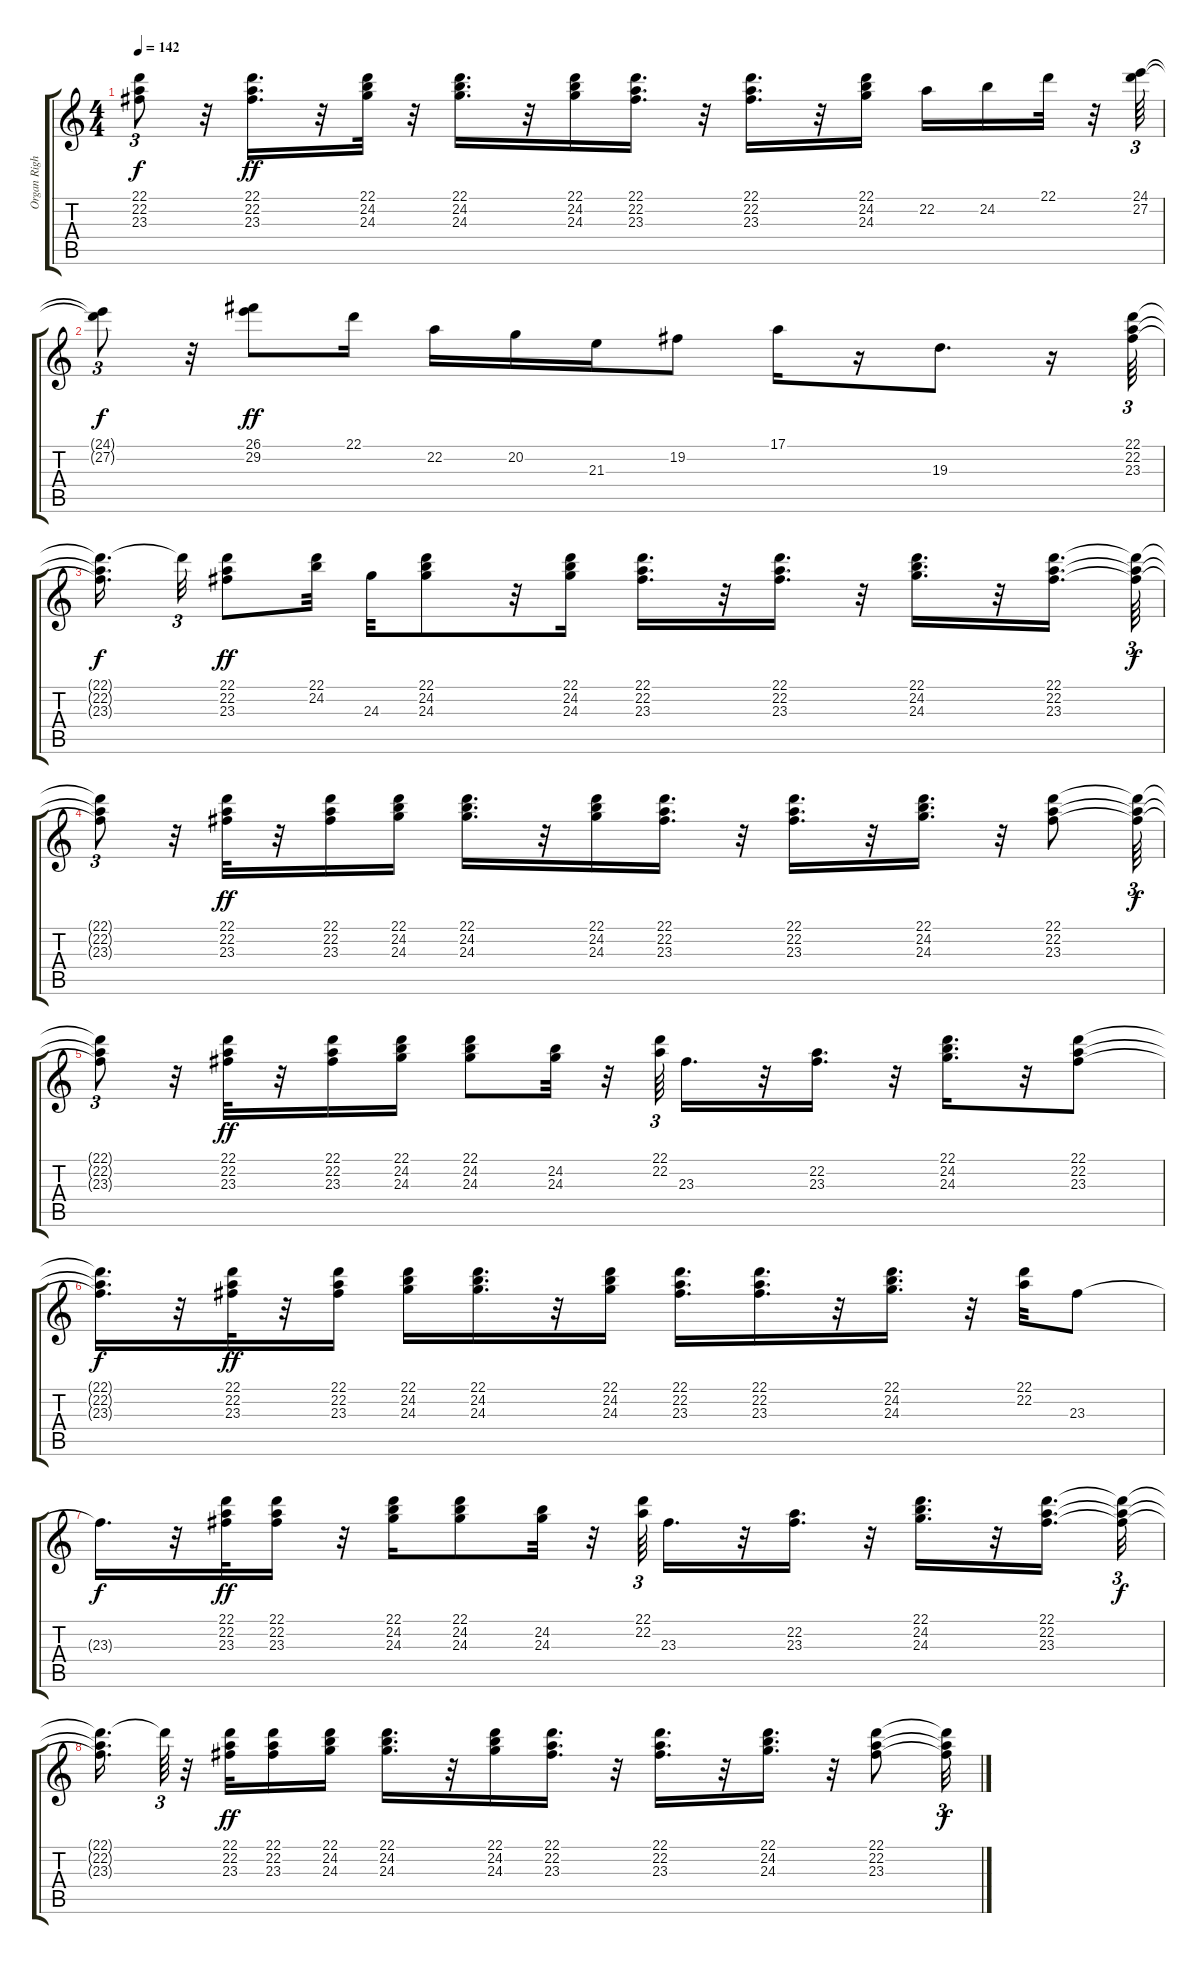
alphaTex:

\track ("Organ Right" "Organ Righ") {instrument percussiveorgan}
\staff {score tabs}
\tuning (E4 B3 G3 D3 A2 E2) {hide}
\ts (4 4)
\tempo 142
\clef g2
\ks c
(22.1{t} 22.2{t} 23.3{t}).8{tu (3 2) dy f} r.32 (22.1 22.2 23.3).16{d dy ff} r.32 (22.1 24.2 24.3).32 r.32 (22.1 24.2 24.3).16{d} r.32 (22.1 24.2 24.3).16 (22.1 22.2 23.3).16{d} r.32 (22.1 22.2 23.3).16{d} r.32 (22.1 24.2 24.3).16 22.2.16 24.2.16 22.1.32 r.32 (24.1 27.2).64{tu (3 2)} |
(24.1{t} 27.2{t}).8{tu (3 2) dy f} r.32 (26.1 29.2).8{dy ff} 22.1.16 22.2.16 20.2.16 21.3.16 19.2.8 17.1.16 r.16 19.3.8{d} r.16 (22.1 22.2 23.3).64{tu (3 2)} |
(22.1{t} 22.2{t} 23.3{t}).16{d dy f} 22.1{t}.32{tu (3 2)} (22.1 22.2 23.3).8{dy ff} (22.1 24.2).32 24.3.32 (22.1 24.2 24.3).8 r.32 (22.1 24.2 24.3).16 (22.1 22.2 23.3).16{d} r.32 (22.1 22.2 23.3).16{d} r.32 (22.1 24.2 24.3).16{d} r.32 (22.1 22.2 23.3).16{d} (22.1{t} 22.2{t} 23.3{t}).64{tu (3 2) dy f} |
(22.1{t} 22.2{t} 23.3{t}).8{tu (3 2)} r.32 (22.1 22.2 23.3).32{dy ff} r.32 (22.1 22.2 23.3).16 (22.1 24.2 24.3).16 (22.1 24.2 24.3).16{d} r.32 (22.1 24.2 24.3).16 (22.1 22.2 23.3).16{d} r.32 (22.1 22.2 23.3).16{d} r.32 (22.1 24.2 24.3).16{d} r.32 (22.1 22.2 23.3).8 (22.1{t} 22.2{t} 23.3{t}).64{tu (3 2) dy f} |
(22.1{t} 22.2{t} 23.3{t}).8{tu (3 2)} r.32 (22.1 22.2 23.3).32{dy ff} r.32 (22.1 22.2 23.3).16 (22.1 24.2 24.3).16 (22.1 24.2 24.3).8 (24.2 24.3).32 r.32 (22.1 22.2).64{tu (3 2)} 23.3.16{d} r.32 (22.2 23.3).16{d} r.32 (22.1 24.2 24.3).16{d} r.32 (22.1 22.2 23.3).8 |
(22.1{t} 22.2{t} 23.3{t}).16{d dy f} r.32 (22.1 22.2 23.3).32{dy ff} r.32 (22.1 22.2 23.3).16 (22.1 24.2 24.3).16 (22.1 24.2 24.3).16{d} r.32 (22.1 24.2 24.3).16 (22.1 22.2 23.3).16{d} (22.1 22.2 23.3).16{d} r.32 (22.1 24.2 24.3).16{d} r.32 (22.1 22.2).32 23.3.8 |
23.3{t}.16{d dy f} r.32 (22.1 22.2 23.3).32{dy ff} (22.1 22.2 23.3).16 r.32 (22.1 24.2 24.3).16 (22.1 24.2 24.3).8 (24.2 24.3).32 r.32 (22.1 22.2).64{tu (3 2)} 23.3.16{d} r.32 (22.2 23.3).16{d} r.32 (22.1 24.2 24.3).16{d} r.32 (22.1 22.2 23.3).16{d} (22.1{t} 22.2{t} 23.3{t}).32{tu (3 2) dy f} |
(22.1{t} 22.2{t} 23.3{t}).16{d} 22.1{t}.64{tu (3 2)} r.32 (22.1 22.2 23.3).32{dy ff} (22.1 22.2 23.3).16 (22.1 24.2 24.3).16 (22.1 24.2 24.3).16{d} r.32 (22.1 24.2 24.3).16 (22.1 22.2 23.3).16{d} r.32 (22.1 22.2 23.3).16{d} r.32 (22.1 24.2 24.3).16{d} r.32 (22.1 22.2 23.3).8 (22.1{t} 22.2{t} 23.3{t}).32{tu (3 2) dy f}
